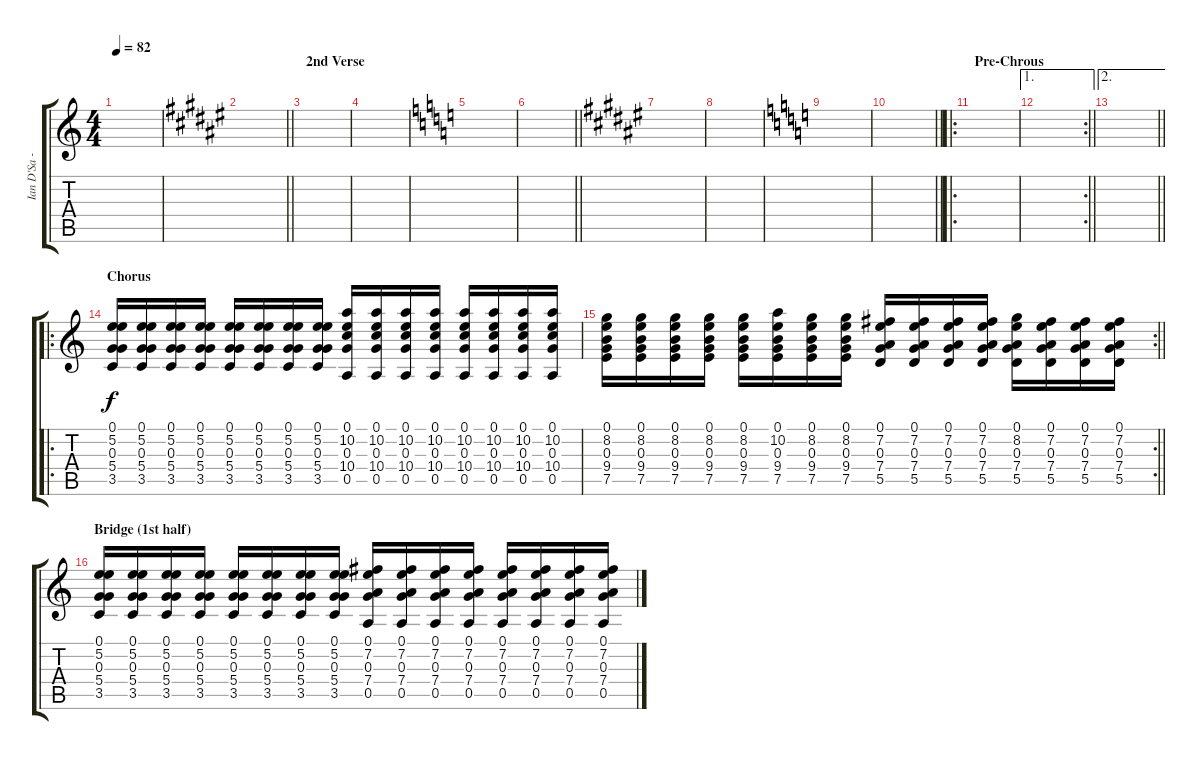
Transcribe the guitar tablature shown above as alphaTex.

\track ("Ian D'Sa - Lead Guitar" "Ian D'Sa -") {instrument overdrivenguitar}
\staff {score tabs}
\tuning (E4 B3 G3 D3 A2 D2) {hide}
\ts (4 4)
\tempo 82
\clef g2
\ks c
|
\barLineRight lightlight
\ks d#minor
|
\section ("" "2nd Verse")
|
|
\ks c
|
\barLineRight lightlight
|
\ks d#minor
|
|
\ks c
|
\barLineRight lightlight
|
\ro
\section ("" "Pre-Chrous")
|
\ae 1
\rc 2
\barLineRight lightlight
|
\ae 2
\barLineRight lightlight
|
\ro
\section ("" "Chorus")
(0.1 5.2 0.3 5.4 3.5).16 (0.1 5.2 0.3 5.4 3.5).16 (0.1 5.2 0.3 5.4 3.5).16 (0.1 5.2 0.3 5.4 3.5).16 (0.1 5.2 0.3 5.4 3.5).16 (0.1 5.2 0.3 5.4 3.5).16 (0.1 5.2 0.3 5.4 3.5).16 (0.1 5.2 0.3 5.4 3.5).16 (0.1 10.2 0.3 10.4 0.5).16 (0.1 10.2 0.3 10.4 0.5).16 (0.1 10.2 0.3 10.4 0.5).16 (0.1 10.2 0.3 10.4 0.5).16 (0.1 10.2 0.3 10.4 0.5).16 (0.1 10.2 0.3 10.4 0.5).16 (0.1 10.2 0.3 10.4 0.5).16 (0.1 10.2 0.3 10.4 0.5).16 |
\rc 2
\barLineRight lightlight
(0.1 8.2 0.3 9.4 7.5).16 (0.1 8.2 0.3 9.4 7.5).16 (0.1 8.2 0.3 9.4 7.5).16 (0.1 8.2 0.3 9.4 7.5).16 (0.1 8.2 0.3 9.4 7.5).16 (0.1 10.2 0.3 9.4 7.5).16 (0.1 8.2 0.3 9.4 7.5).16 (0.1 8.2 0.3 9.4 7.5).16 (0.1 7.2 0.3 7.4 5.5).16 (0.1 7.2 0.3 7.4 5.5).16 (0.1 7.2 0.3 7.4 5.5).16 (0.1 7.2 0.3 7.4 5.5).16 (0.1 8.2 0.3 7.4 5.5).16 (0.1 7.2 0.3 7.4 5.5).16 (0.1 7.2 0.3 7.4 5.5).16 (0.1 7.2 0.3 7.4 5.5).16 |
\section ("" "Bridge (1st half)")
(0.1 5.2 0.3 5.4 3.5).16 (0.1 5.2 0.3 5.4 3.5).16 (0.1 5.2 0.3 5.4 3.5).16 (0.1 5.2 0.3 5.4 3.5).16 (0.1 5.2 0.3 5.4 3.5).16 (0.1 5.2 0.3 5.4 3.5).16 (0.1 5.2 0.3 5.4 3.5).16 (0.1 5.2 0.3 5.4 3.5).16 (0.1 7.2 0.3 7.4 0.5).16 (0.1 7.2 0.3 7.4 0.5).16 (0.1 7.2 0.3 7.4 0.5).16 (0.1 7.2 0.3 7.4 0.5).16 (0.1 7.2 0.3 7.4 0.5).16 (0.1 7.2 0.3 7.4 0.5).16 (0.1 7.2 0.3 7.4 0.5).16 (0.1 7.2 0.3 7.4 0.5).16
